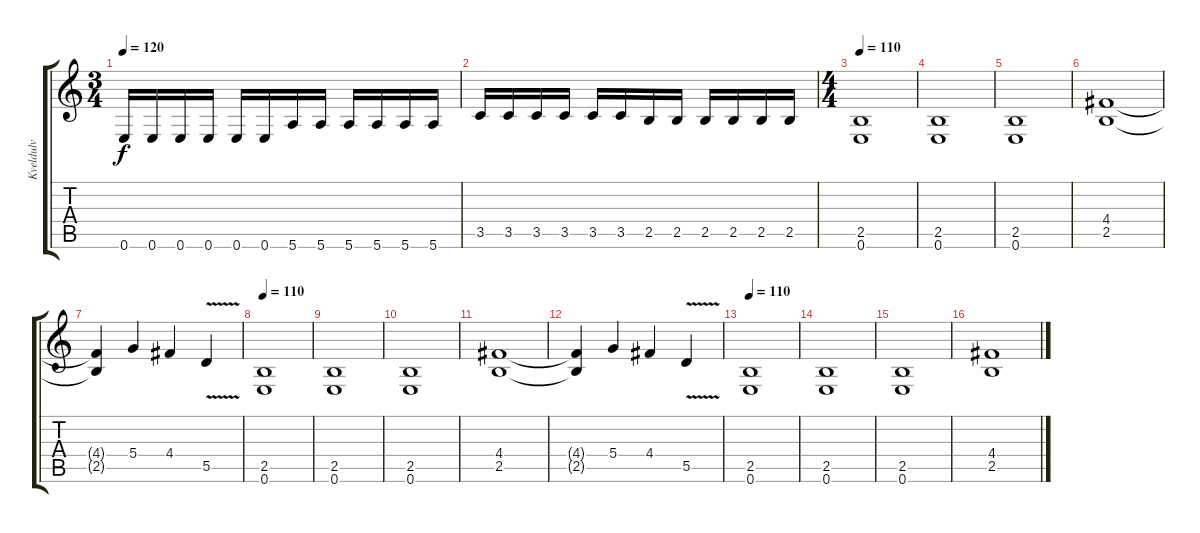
\track ("Kveldulv" "Kveldulv") {instrument distortionguitar}
\staff {score tabs}
\tuning (E4 B3 G3 D3 A2 E2) {hide}
\ts (3 4)
\tempo 120
\clef g2
\ks c
0.6.16{dy f} 0.6.16 0.6.16 0.6.16 0.6.16 0.6.16 5.6.16 5.6.16 5.6.16 5.6.16 5.6.16 5.6.16 |
3.5.16 3.5.16 3.5.16 3.5.16 3.5.16 3.5.16 2.5.16 2.5.16 2.5.16 2.5.16 2.5.16 2.5.16 |
\ts (4 4)
\tempo 110
(2.5 0.6).1 |
(2.5 0.6).1 |
(2.5 0.6).1 |
(4.4 2.5).1 |
(4.4{t} 2.5{t}).4 5.4.4 4.4.4 5.5{v}.4 |
\tempo 110
(2.5 0.6).1 |
(2.5 0.6).1 |
(2.5 0.6).1 |
(4.4 2.5).1 |
(4.4{t} 2.5{t}).4 5.4.4 4.4.4 5.5{v}.4 |
\tempo 110
(2.5 0.6).1 |
(2.5 0.6).1 |
(2.5 0.6).1 |
(4.4 2.5).1
